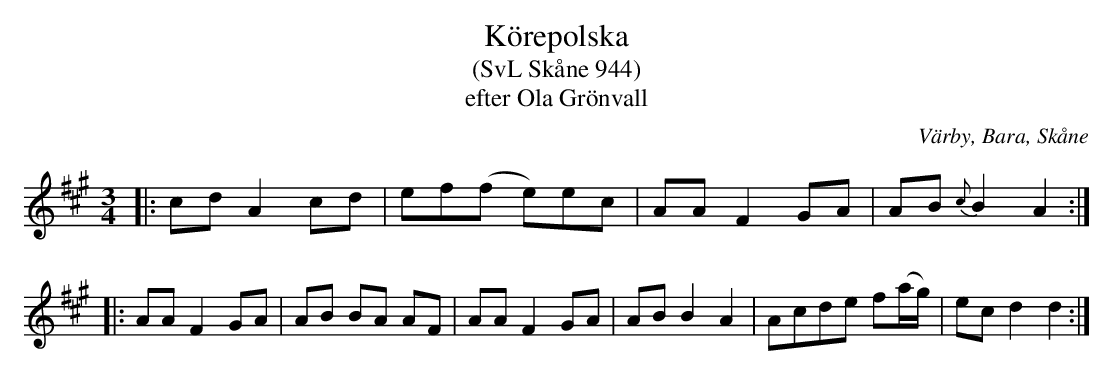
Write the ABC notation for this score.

X:1
T:Körepolska
T:(SvL Skåne 944)
T:efter Ola Grönvall
O:Värby, Bara, Skåne
M:3/4
L:1/8
K:A
|: cd A2 cd | ef(f e)ec | AA F2 GA | AB {c}B2 A2  :|
|: AA F2 GA | AB BA AF | AA F2 GA | AB B2 A2 | Acde f(a/g/) | ec d2 d2 :|
